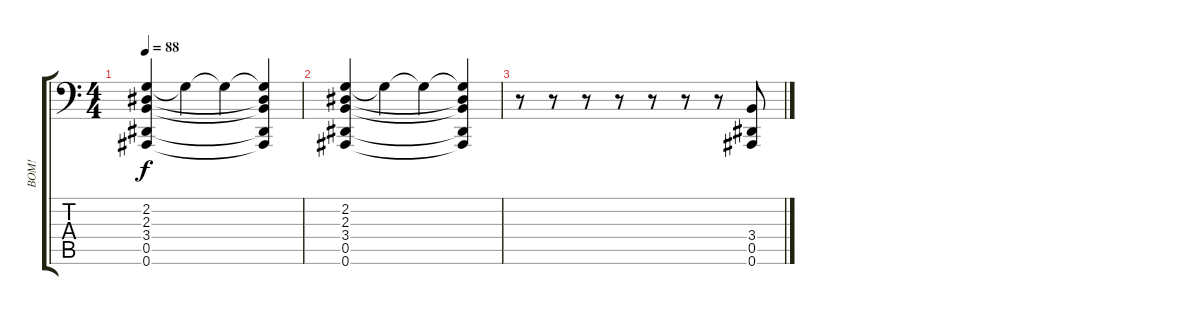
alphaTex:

\track ("BOM!" "BOM!") {instrument taikodrum}
\staff {score tabs}
\tuning (Bb3 F3 Db3 Ab2 Eb2 Bb1) {hide}
\ts (4 4)
\tempo 88
\clef f4
\ks c
(2.2 2.3 3.4 0.5 0.6).4{dy f} 2.2{t}.4 2.2{t}.4 (2.2{t} 2.3{t} 3.4{t} 0.5{t} 0.6{t}).4 |
(2.2 2.3 3.4 0.5 0.6).4 2.2{t}.4 2.2{t}.4 (2.2{t} 2.3{t} 3.4{t} 0.5{t} 0.6{t}).4 |
r.8 r.8 r.8 r.8 r.8 r.8 r.8 (3.4 0.5 0.6).8
